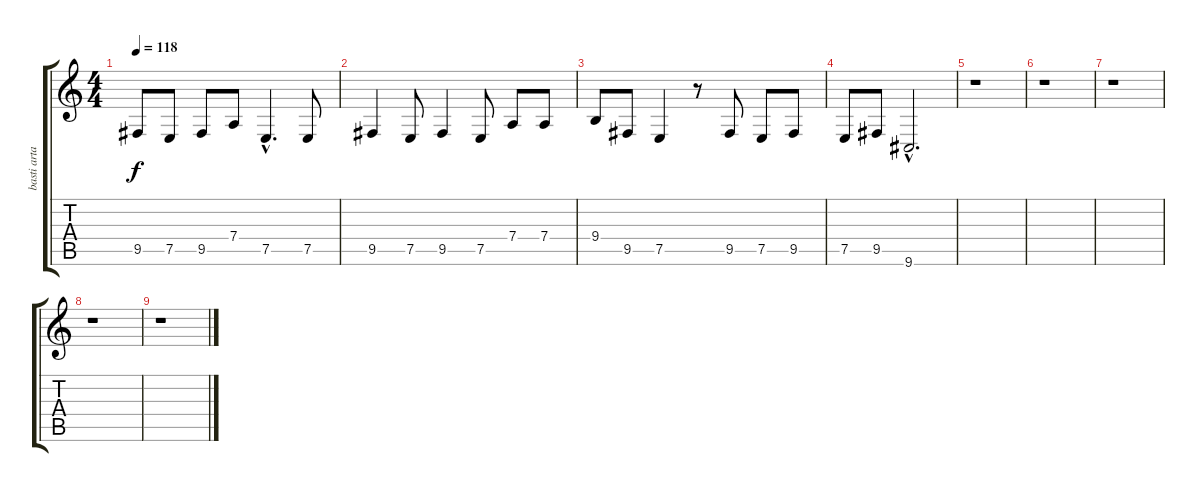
\track ("basti artadi" "basti arta") {instrument tenorsax}
\staff {score tabs}
\tuning (E4 B3 G3 D3 A2 E2) {hide}
\ts (4 4)
\tempo 118
\clef g2
\ks c
9.5{t}.8{dy f} 7.5.8 9.5.8 7.4.8 7.5{hac}.4{d} 7.5.8 |
9.5.4 7.5.8 9.5.4 7.5.8 7.4.8 7.4.8 |
9.4.8 9.5.8 7.5.4 r.8 9.5.8 7.5.8 9.5.8 |
7.5.8 9.5.8 9.6{hac}.2{d} |
r.1 |
r.1 |
r.1 |
r.1 |
r.1
